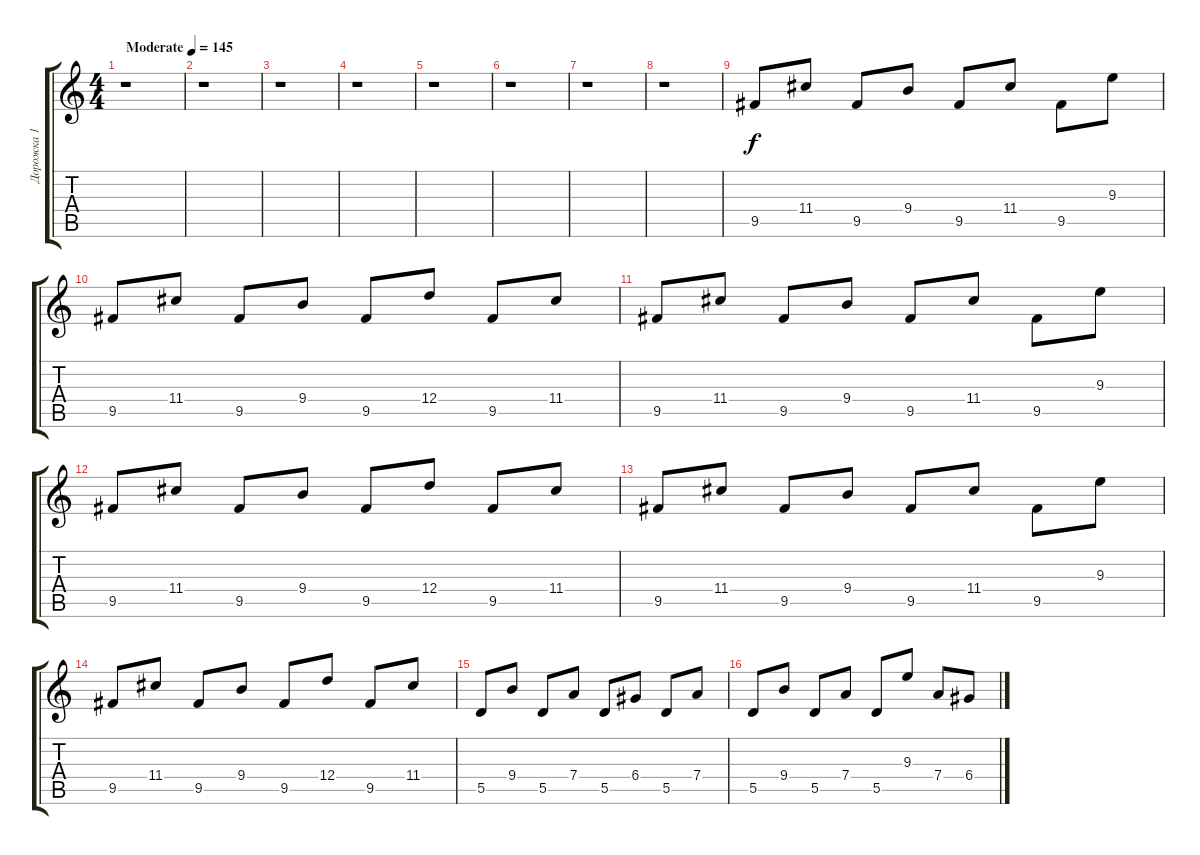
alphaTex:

\track ("Дорожка 1" "Дорожка 1") {instrument distortionguitar}
\staff {score tabs}
\tuning (E4 B3 G3 D3 A2 E2) {hide}
\ts (4 4)
\tempo (145 "Moderate")
\clef g2
\ks c
r.1{dy f instrument distortionguitar} |
r.1 |
r.1 |
r.1 |
r.1 |
r.1 |
r.1 |
r.1 |
9.5.8 11.4.8 9.5.8 9.4.8 9.5.8 11.4.8 9.5.8 9.3.8 |
9.5.8 11.4.8 9.5.8 9.4.8 9.5.8 12.4.8 9.5.8 11.4.8 |
9.5.8 11.4.8 9.5.8 9.4.8 9.5.8 11.4.8 9.5.8 9.3.8 |
9.5.8 11.4.8 9.5.8 9.4.8 9.5.8 12.4.8 9.5.8 11.4.8 |
9.5.8 11.4.8 9.5.8 9.4.8 9.5.8 11.4.8 9.5.8 9.3.8 |
9.5.8 11.4.8 9.5.8 9.4.8 9.5.8 12.4.8 9.5.8 11.4.8 |
5.5.8 9.4.8 5.5.8 7.4.8 5.5.8 6.4.8 5.5.8 7.4.8 |
5.5.8 9.4.8 5.5.8 7.4.8 5.5.8 9.3.8 7.4.8 6.4.8
